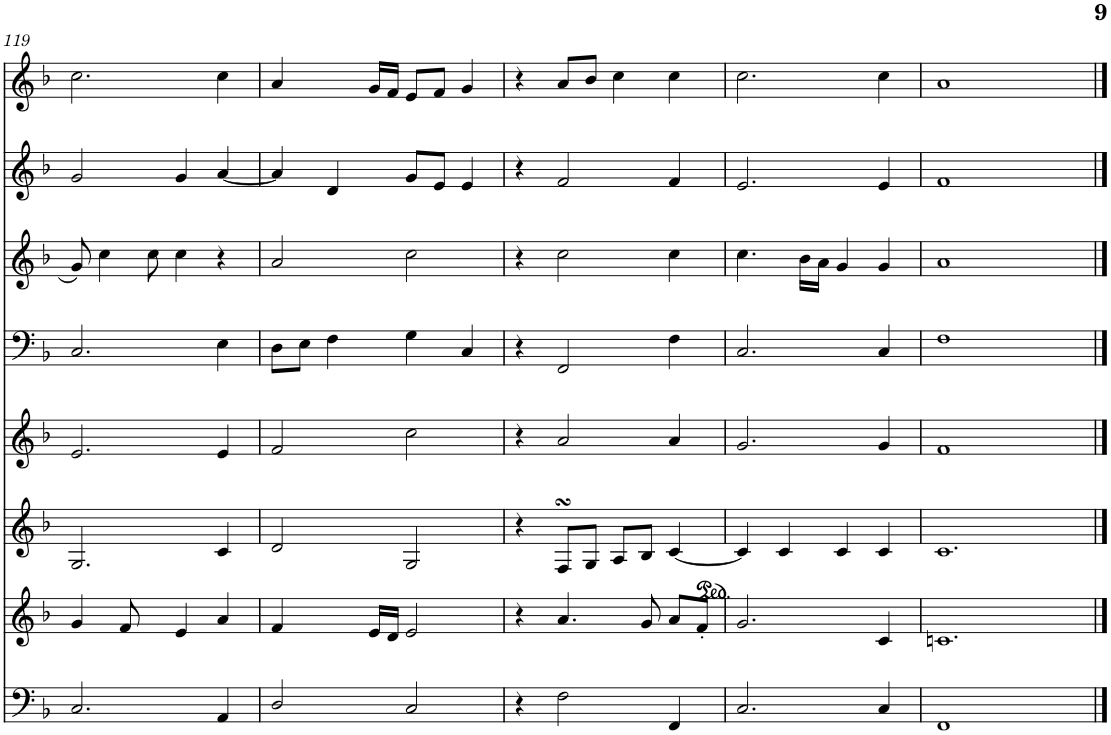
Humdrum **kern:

**kern	**kern	**kern	**kern	**kern	**kern	**kern	**kern
*part8	*part7	*part6	*part5	*part4	*part3	*part2	*part1
*staff8	*staff7	*staff6	*staff5	*staff4	*staff3	*staff2	*staff1
*I"Voice	*I"Voice	*I"Voice	*I"Voice	*I"Voice	*I"Voice	*I"Voice	*I"Voice
*I'V	*I'V	*I'V	*I'V	*I'V	*I'V	*I'V	*I'V
!!LO:PB:g=z
*clefF4	*clefG2	*clefG2	*clefG2	*clefF4	*clefG2	*clefG2	*clefG2
*k[b-]	*k[b-]	*k[b-]	*k[b-]	*k[b-]	*k[b-]	*k[b-]	*k[b-]
*M3/4	*M3/4	*M3/4	*M3/4	*M3/4	*M3/4	*M3/4	*M3/4
=119	=119	=119	=119	=119	=119	=119	=119
2.C/	4g/	2.G/	2.e/	2.C/	8g/	2g/	2.cc\
.	.	.	.	.	4cc\	.	.
.	8f/	.	.	.	.	.	.
.	8ryy	.	.	.	8cc\	.	.
.	4e/	.	.	.	4cc\	4g/	.
4AA/	4a/	4c/	4e/	4E\	4r	[<4a/	4cc\
=120	=120	=120	=120	=120	=120	=120	=120
2D/	4f/	2d/	2f/	8D\L	2a/	4a/]	4a/
.	.	.	.	8E\J	.	.	.
.	4ryy	.	.	4F\	.	4d/	4ryy
8ryy	16e/LL	8ryy	8ryy	8ryy	8ryy	8ryy	16g/LL
.	16d/JJ	.	.	.	.	.	16f/JJ
[8C/	[8e/	[8G/	[8cc\	[8G\	[8cc\	8g/L	8e/L
4.ryy	4.ryy	4.ryy	4.ryy	8ryy	4.ryy	8e/J	8f/J
.	.	.	.	4C/	.	4e/	4g/
=121	=121	=121	=121	=121	=121	=121	=121
4r	4r	4r	4r	4r	4r	4r	4r
4.C/]	4.e/]	4.G/]	4.cc\]	8G\]	4.cc\]	2f/	8a/L
.	.	.	.	2FF/	.	.	8b-/J
.	.	.	.	.	.	.	4cc\
2F\	4.a/	8FsSSs/L	2a/	.	2cc\	.	.
.	.	8G/J	.	.	.	4f/	4cc\
.	.	8A/L	.	4F\	.	.	.
.	8g/	8B-/J	.	.	.	4.ryy	4.ryy
4FF/	8a/L	[<4c/	4a/	4ryy	4cc\	.	.
.	8f'/J	.	.	.	.	.	.
=122	=122	=122	=122	=122	=122	=122	=122
2.C/	2.g/	4c/]	2.g/	2.C/	4.cc\	2.e/	2.cc\
.	.	4c/	.	.	.	.	.
.	.	.	.	.	16b-\LL	.	.
.	.	.	.	.	16a\JJ	.	.
.	.	4c/	.	.	4g/	.	.
4C/	4c/	4c/	4g/	4C/	4g/	4e/	4cc\
=123	=123	=123	=123	=123	=123	=123	=123
[2.FF	[2.cn	[2.c	[2.f	[2.F	[2.a	[2.f	[2.a
4ryy	2.ryy	2.ryy	4ryy	4ryy	4ryy	4ryy	4ryy
2ryy	.	.	2ryy	2ryy	2ryy	2ryy	2ryy
==124	==124	==124	==124	==124	==124	==124	==124
4FF]	2.c]	2.c]	4f]	4F]	4a]	4f]	4a]
2ryy	.	.	2ryy	2ryy	2ryy	2ryy	2ryy
=	=	=	=	=	=	=	=
*-	*-	*-	*-	*-	*-	*-	*-
